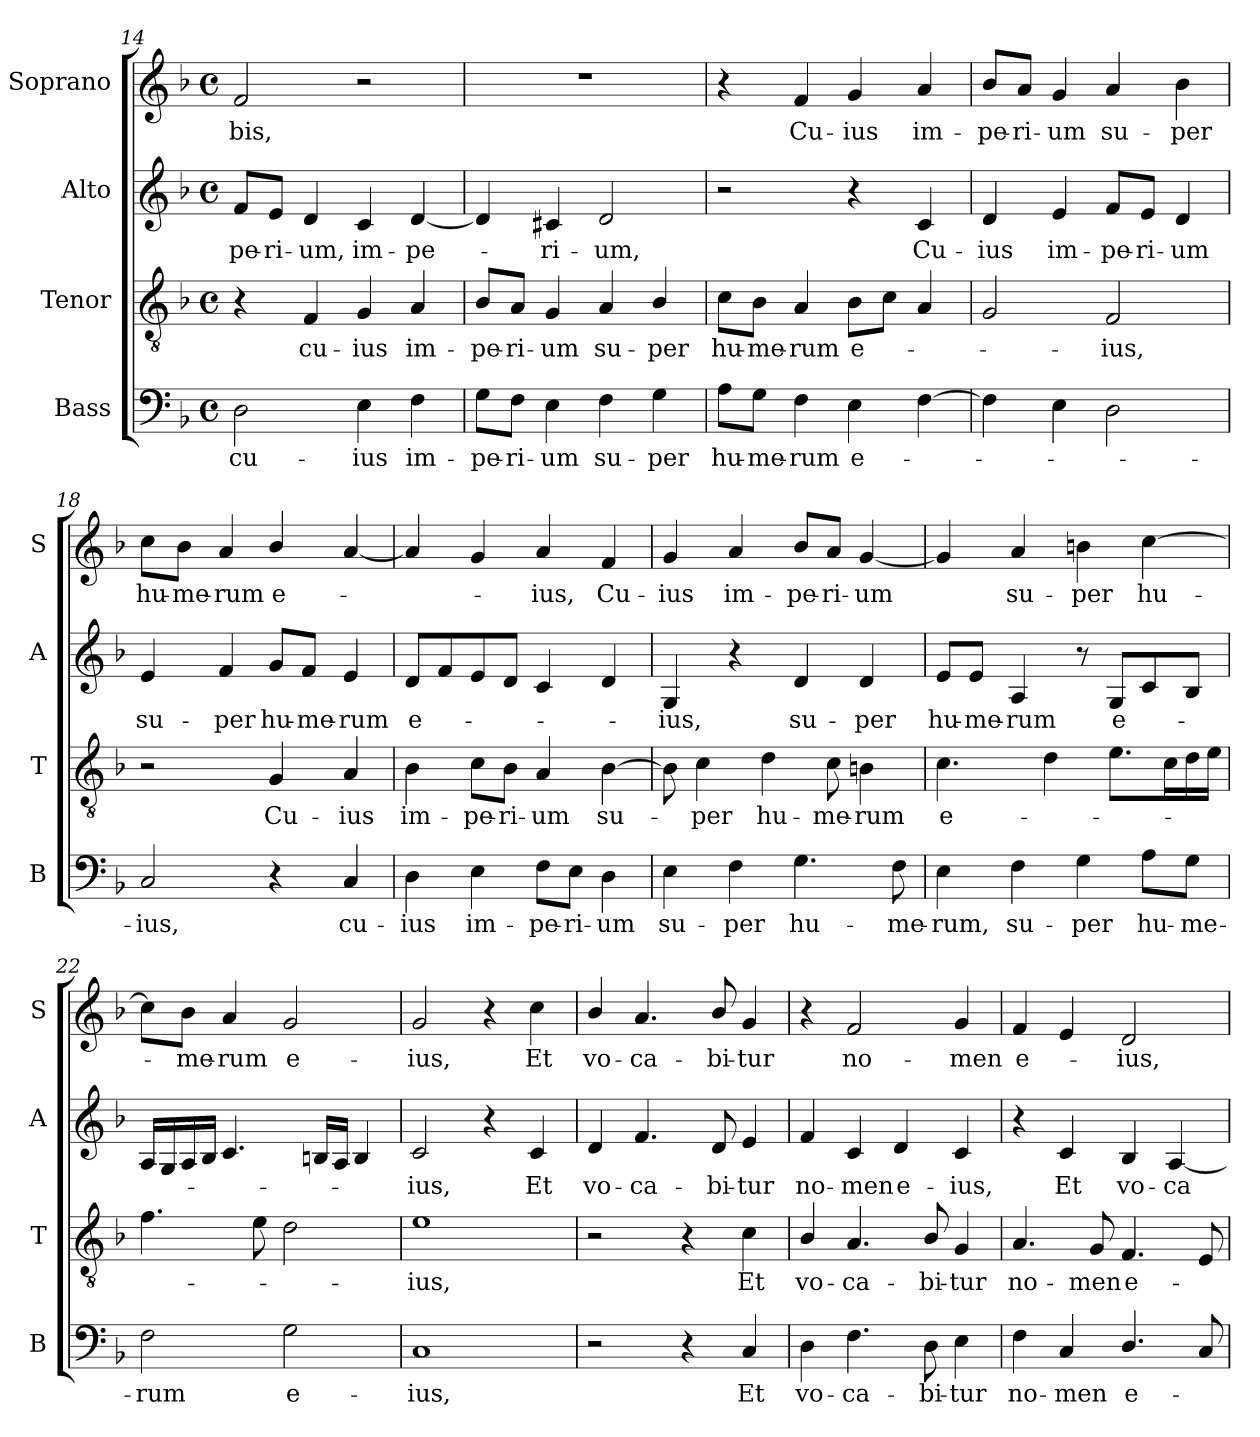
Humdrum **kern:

**kern	**text	**kern	**text	**kern	**text	**kern	**text
*part4	*part4	*part3	*part3	*part2	*part2	*part1	*part1
*staff4	*staff4	*staff3	*staff3	*staff2	*staff2	*staff1	*staff1
*I"Bass	*	*I"Tenor	*	*I"Alto	*	*I"Soprano	*
*I'B	*	*I'T	*	*I'A	*	*I'S	*
*clefF4	*	*clefGv2	*	*clefG2	*	*clefG2	*
*k[b-]	*	*k[b-]	*	*k[b-]	*	*k[b-]	*
*F:	*	*F:	*	*F:	*	*F:	*
*M4/4	*	*M4/4	*	*M4/4	*	*M4/4	*
*met(c)	*	*met(c)	*	*met(c)	*	*met(c)	*
=14	=14	=14	=14	=14	=14	=14	=14
!	!LO:LY:b	!	!	!	!LO:LY:b	!	!LO:LY:b
2D\	cu-	4r	.	8f/L	-pe-	2f/	-bis,
!	!	!	!	!	!LO:LY:b	!	!
.	.	.	.	8e/J	-ri-	.	.
!	!	!	!LO:LY:b	!	!LO:LY:b	!	!
.	.	4F/	cu-	4d/	-um,	.	.
!	!LO:LY:b	!	!LO:LY:b	!	!LO:LY:b	!	!
4E\	-ius	4G/	-ius	4c/	im-	2r	.
!	!LO:LY:b	!	!LO:LY:b	!	!LO:LY:b	!	!
4F\	im-	4A/	im-	[4d/	-pe-	.	.
=15	=15	=15	=15	=15	=15	=15	=15
!	!LO:LY:b	!	!LO:LY:b	!	!	!	!
8G\L	-pe-	8B-/L	-pe-	4d/]	.	1r	.
!	!LO:LY:b	!	!LO:LY:b	!	!	!	!
8F\J	-ri-	8A/J	-ri-	.	.	.	.
!	!LO:LY:b	!	!LO:LY:b	!	!LO:LY:b	!	!
4E\	-um	4G/	-um	4c#X/	-ri-	.	.
!	!LO:LY:b	!	!LO:LY:b	!	!LO:LY:b	!	!
4F\	su-	4A/	su-	2d/	-um,	.	.
!	!LO:LY:b	!	!LO:LY:b	!	!	!	!
4G\	-per	4B-/	-per	.	.	.	.
=16	=16	=16	=16	=16	=16	=16	=16
!	!LO:LY:b	!	!LO:LY:b	!	!	!	!
8A\L	hu-	8c\L	hu-	2r	.	4r	.
!	!LO:LY:b	!	!LO:LY:b	!	!	!	!
8G\J	-me-	8B-\J	-me-	.	.	.	.
!	!LO:LY:b	!	!LO:LY:b	!	!	!	!LO:LY:b
4F\	-rum	4A/	-rum	.	.	4f/	Cu-
!	!LO:LY:b	!	!LO:LY:b	!	!	!	!LO:LY:b
4E\	e-	8B-\L	e-	4r	.	4g/	-ius
.	.	8c\J	.	.	.	.	.
!	!	!	!	!	!LO:LY:b	!	!LO:LY:b
[4F\	.	4A/	.	4c/	Cu-	4a/	im-
=17	=17	=17	=17	=17	=17	=17	=17
!	!	!	!	!	!LO:LY:b	!	!LO:LY:b
4F\]	.	2G/	.	4d/	-ius	8b-/L	-pe-
!	!	!	!	!	!	!	!LO:LY:b
.	.	.	.	.	.	8a/J	-ri-
!	!	!	!	!	!LO:LY:b	!	!LO:LY:b
4E\	.	.	.	4e/	im-	4g/	-um
!	!	!	!LO:LY:b	!	!LO:LY:b	!	!LO:LY:b
2D\	.	2F/	-ius,	8f/L	-pe-	4a/	su-
!	!	!	!	!	!LO:LY:b	!	!
.	.	.	.	8e/J	-ri-	.	.
!	!	!	!	!	!LO:LY:b	!	!LO:LY:b
.	.	.	.	4d/	-um	4b-\	-per
=18	=18	=18	=18	=18	=18	=18	=18
!	!LO:LY:b	!	!	!	!LO:LY:b	!	!LO:LY:b
2C/	-ius,	2r	.	4e/	su-	8cc\L	hu-
!	!	!	!	!	!	!	!LO:LY:b
.	.	.	.	.	.	8b-\J	-me-
!	!	!	!	!	!LO:LY:b	!	!LO:LY:b
.	.	.	.	4f/	-per	4a/	-rum
!	!	!	!LO:LY:b	!	!LO:LY:b	!	!LO:LY:b
4r	.	4G/	Cu-	8g/L	hu-	4b-/	e-
!	!	!	!	!	!LO:LY:b	!	!
.	.	.	.	8f/J	-me-	.	.
!	!LO:LY:b	!	!LO:LY:b	!	!LO:LY:b	!	!
4C/	cu-	4A/	-ius	4e/	-rum	[4a/	.
!!LO:PB:g=z
=19	=19	=19	=19	=19	=19	=19	=19
!	!LO:LY:b	!	!LO:LY:b	!	!LO:LY:b	!	!LO:LY:b
4D\	-ius	4B-\	im-	8d/L	e-	4a/]	-­-
.	.	.	.	8f/	.	.	.
!	!LO:LY:b	!	!LO:LY:b	!	!	!	!
4E\	im-	8c\L	-pe-	8e/	.	4g/	.
!	!	!	!LO:LY:b	!	!	!	!
.	.	8B-\J	-ri-	8d/J	.	.	.
!	!LO:LY:b	!	!LO:LY:b	!	!	!	!LO:LY:b
8F\L	-pe-	4A/	-um	4c/	.	4a/	-ius,
!	!LO:LY:b	!	!	!	!	!	!
8E\J	-ri-	.	.	.	.	.	.
!	!LO:LY:b	!	!LO:LY:b	!	!	!	!LO:LY:b
4D\	-um	[4B-\	su-	4d/	.	4f/	Cu-
=20	=20	=20	=20	=20	=20	=20	=20
!	!LO:LY:b	!	!	!	!LO:LY:b	!	!LO:LY:b
4E\	su-	8B-\]	.	4G/	-ius,	4g/	-ius
!	!	!	!LO:LY:b	!	!	!	!
.	.	4c\	-per	.	.	.	.
!	!LO:LY:b	!	!	!	!	!	!LO:LY:b
4F\	-per	.	.	4r	.	4a/	im-
!	!	!	!LO:LY:b	!	!	!	!
.	.	4d\	hu-	.	.	.	.
!	!LO:LY:b	!	!	!	!LO:LY:b	!	!LO:LY:b
4.G\	hu-	.	.	4d/	su-	8b-/L	-pe-
!	!	!	!LO:LY:b	!	!	!	!LO:LY:b
.	.	8c\	-me-	.	.	8a/J	-ri-
!	!	!	!LO:LY:b	!	!LO:LY:b	!	!LO:LY:b
.	.	4Bn\	-rum	4d/	-per	[4g/	-um
!	!LO:LY:b	!	!	!	!	!	!
8F\	-me-	.	.	.	.	.	.
=21	=21	=21	=21	=21	=21	=21	=21
!	!LO:LY:b	!	!LO:LY:b	!	!LO:LY:b	!	!
4E\	-rum,	4.c\	e-	8e/L	hu-	4g/]	.
!	!	!	!	!	!LO:LY:b	!	!
.	.	.	.	8e/J	-me-	.	.
!	!LO:LY:b	!	!	!	!LO:LY:b	!	!LO:LY:b
4F\	su-	.	.	4A/	-rum	4a/	su-
.	.	4d\	.	.	.	.	.
!	!LO:LY:b	!	!	!	!	!	!LO:LY:b
4G\	-per	.	.	8r	.	4bn\	-per
!	!	!	!	!	!LO:LY:b	!	!
.	.	8.e\L	.	8G/L	e-	.	.
!	!LO:LY:b	!	!	!	!	!	!LO:LY:b
8A\L	hu-	.	.	8c/	.	[4cc\	hu-
.	.	16c\L	.	.	.	.	.
!	!LO:LY:b	!	!	!	!	!	!
8G\J	-me-	16d\	.	8B-/J	.	.	.
.	.	16e\JJ	.	.	.	.	.
=22	=22	=22	=22	=22	=22	=22	=22
!	!LO:LY:b	!	!	!	!	!	!
2F\	-rum	4.f\	.	16A/LL	.	8cc\L]	.
.	.	.	.	16G/	.	.	.
!	!	!	!	!	!	!	!LO:LY:b
.	.	.	.	16A/	.	8b-\J	-me-
.	.	.	.	16B-/JJ	.	.	.
!	!	!	!	!	!	!	!LO:LY:b
.	.	.	.	4.c/	.	4a/	-rum
.	.	8e\	.	.	.	.	.
!	!LO:LY:b	!	!	!	!	!	!LO:LY:b
2G\	e-	2d\	.	.	.	2g/	e-
.	.	.	.	16Bn/LL	.	.	.
.	.	.	.	16A/JJ	.	.	.
.	.	.	.	4B/	.	.	.
=23	=23	=23	=23	=23	=23	=23	=23
!	!LO:LY:b	!	!LO:LY:b	!	!LO:LY:b	!	!LO:LY:b
1C	-ius,	1e	-ius,	2c/	-ius,	2g/	-ius,
.	.	.	.	4r	.	4r	.
!	!	!	!	!	!LO:LY:b	!	!LO:LY:b
.	.	.	.	4c/	Et	4cc\	Et
=24	=24	=24	=24	=24	=24	=24	=24
!	!	!	!	!	!LO:LY:b	!	!LO:LY:b
2r	.	2r	.	4d/	vo-	4b-/	vo-
!	!	!	!	!	!LO:LY:b	!	!LO:LY:b
.	.	.	.	4.f/	-ca-	4.a/	-ca-
4r	.	4r	.	.	.	.	.
!	!	!	!	!	!LO:LY:b	!	!LO:LY:b
.	.	.	.	8d/	-bi-	8b-/	-bi-
!	!LO:LY:b	!	!LO:LY:b	!	!LO:LY:b	!	!LO:LY:b
4C/	Et	4c\	Et	4e/	-tur	4g/	-tur
!!LO:LB:g=z
=25	=25	=25	=25	=25	=25	=25	=25
!	!LO:LY:b	!	!LO:LY:b	!	!LO:LY:b	!	!
4D\	vo-	4B-/	vo-	4f/	no-	4r	.
!	!LO:LY:b	!	!LO:LY:b	!	!LO:LY:b	!	!LO:LY:b
4.F\	-ca-	4.A/	-ca-	4c/	-men	2f/	no-
!	!	!	!	!	!LO:LY:b	!	!
.	.	.	.	4d/	e-	.	.
!	!LO:LY:b	!	!LO:LY:b	!	!	!	!
8D\	-bi-	8B-/	-bi-	.	.	.	.
!	!LO:LY:b	!	!LO:LY:b	!	!LO:LY:b	!	!LO:LY:b
4E\	-tur	4G/	-tur	4c/	-ius,	4g/	-men
=26	=26	=26	=26	=26	=26	=26	=26
!	!LO:LY:b	!	!LO:LY:b	!	!	!	!LO:LY:b
4F\	no-	4.A/	no-	4r	.	4f/	e-
!	!LO:LY:b	!	!	!	!LO:LY:b	!	!
4C/	-men	.	.	4c/	Et	4e/	.
!	!	!	!LO:LY:b	!	!	!	!
.	.	8G/	-men	.	.	.	.
!	!LO:LY:b	!	!LO:LY:b	!	!LO:LY:b	!	!LO:LY:b
4.D/	e-	4.F/	e-	4B-/	vo-	2d/	-ius,
!	!	!	!	!	!LO:LY:b	!	!
.	.	.	.	[4A/	-ca-	.	.
8C/	.	8E/	.	.	.	.	.
=	=	=	=	=	=	=	=
*-	*-	*-	*-	*-	*-	*-	*-
